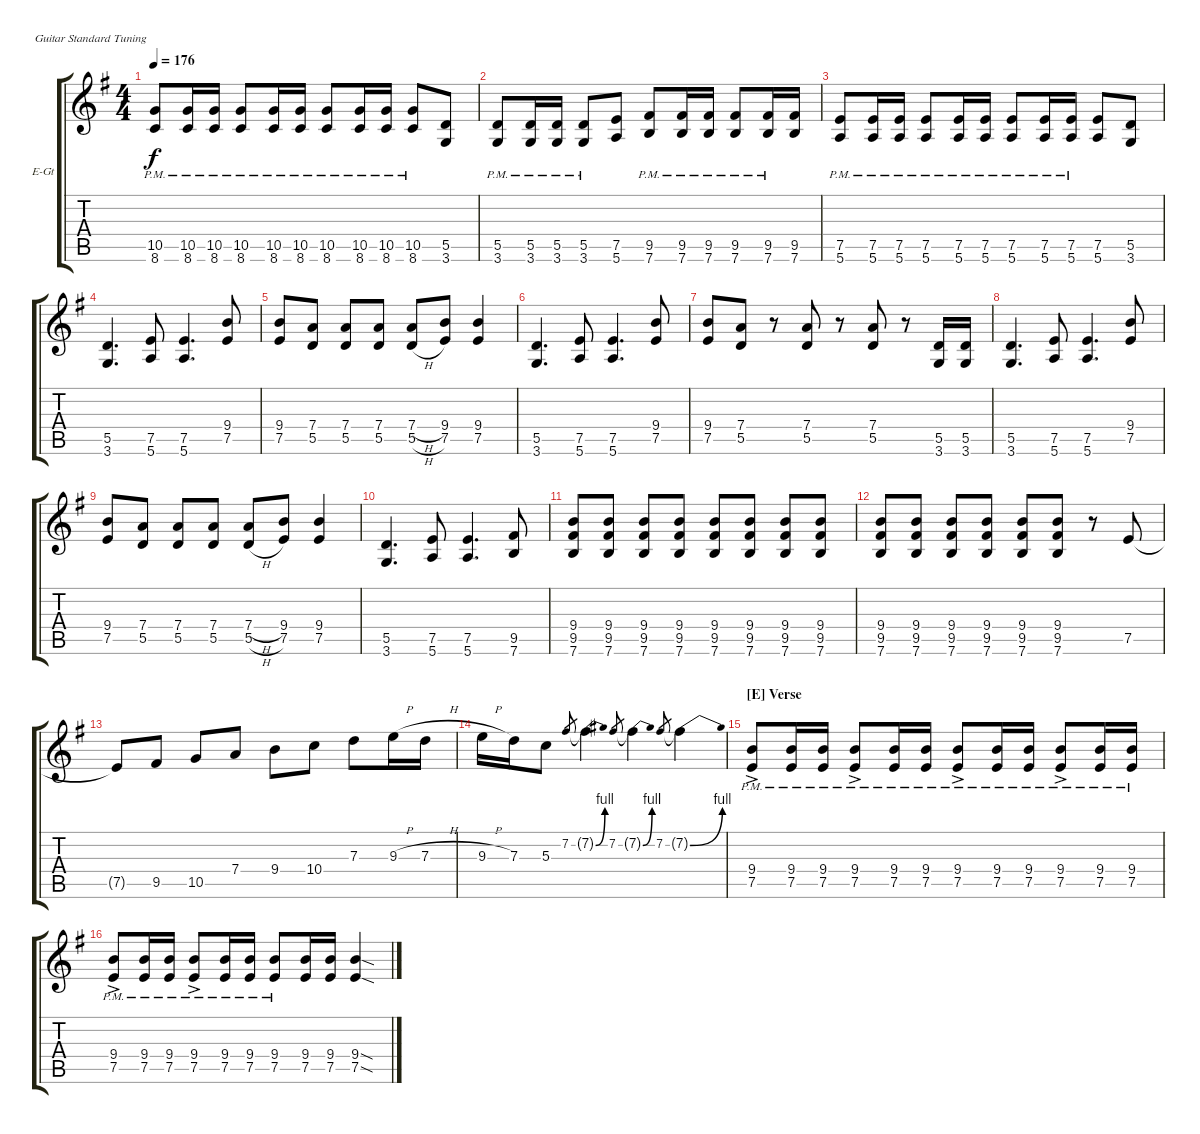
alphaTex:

\bracketExtendMode groupsimilarinstruments
\firstSystemTrackNameOrientation horizontal
\otherSystemsTrackNameOrientation horizontal
\track ("Guitar" "E-Gt") {instrument distortionguitar}
\staff {score tabs}
\tuning (E4 B3 G3 D3 A2 E2)
\ts (4 4)
\tempo 176
\clef g2
\scale
1.05549
\ks g
(10.5{pm} 8.6{pm}).8{dy f} (10.5{pm} 8.6{pm}).16 (10.5{pm} 8.6{pm}).16 (10.5{pm} 8.6{pm}).8 (10.5{pm} 8.6{pm}).16 (10.5{pm} 8.6{pm}).16 (10.5{pm} 8.6{pm}).8 (10.5{pm} 8.6{pm}).16 (10.5{pm} 8.6{pm}).16 (10.5{pm} 8.6{pm}).8 (3.6 5.5).8 |
\scale
0.944515 (5.5{pm} 3.6{pm}).8 (5.5{pm} 3.6{pm}).16 (5.5{pm} 3.6{pm}).16 (5.5{pm} 3.6{pm}).8 (7.5 5.6).8 (9.5{pm} 7.6{pm}).8 (9.5{pm} 7.6{pm}).16 (9.5{pm} 7.6{pm}).16 (9.5{pm} 7.6{pm}).8 (9.5{pm} 7.6{pm}).16 (9.5 7.6).16 |
\scale
1.05549 (7.5{pm} 5.6{pm}).8 (7.5{pm} 5.6{pm}).16 (7.5{pm} 5.6{pm}).16 (7.5{pm} 5.6{pm}).8 (7.5{pm} 5.6{pm}).16 (7.5{pm} 5.6{pm}).16 (7.5{pm} 5.6{pm}).8 (7.5{pm} 5.6{pm}).16 (7.5{pm} 5.6{pm}).16 (5.6 7.5).8 (3.6 5.5).8 |
\scale
0.944515 (5.5 3.6).4{d} (7.5 5.6).8 (7.5 5.6).4{d} (9.4 7.5).8 |
\scale
1.05549 (9.4 7.5).8 (7.4 5.5).8 (7.4 5.5).8 (7.4 5.5).8 (7.4{h} 5.5{h}).8 (9.4 7.5).8 (9.4 7.5).4 |
\scale
0.944515 (5.5 3.6).4{d} (7.5 5.6).8 (7.5 5.6).4{d} (9.4 7.5).8 |
\scale
1.05549 (9.4 7.5).8 (7.4 5.5).8 r.8 (7.4 5.5).8 r.8 (7.4 5.5).8 r.8 (5.5 3.6).16 (5.5 3.6).16 |
\scale
0.944515 (5.5 3.6).4{d} (7.5 5.6).8 (7.5 5.6).4{d} (9.4 7.5).8 |
\scale
1.05549 (9.4 7.5).8 (7.4 5.5).8 (7.4 5.5).8 (7.4 5.5).8 (7.4{h} 5.5{h}).8 (9.4 7.5).8 (9.4 7.5).4 |
\scale
0.944515 (5.5 3.6).4{d} (7.5 5.6).8 (7.5 5.6).4{d} (9.5 7.6).8 |
\scale
1.05549 (9.5 7.6 9.4).8 (9.5 7.6 9.4).8 (9.5 7.6 9.4).8 (7.6 9.5 9.4).8 (9.5 7.6 9.4).8 (9.5 7.6 9.4).8 (9.5 7.6 9.4).8 (7.6 9.5 9.4).8 |
\scale
0.944515 (9.5 7.6 9.4).8 (9.5 7.6 9.4).8 (9.5 7.6 9.4).8 (7.6 9.5 9.4).8 (9.5 7.6 9.4).8 (9.5 7.6 9.4).8 r.8 7.5.8 |
\scale
1.05549 7.5{t}.8 9.5.8 10.5.8 7.4.8 9.4.8 10.4.8 7.3.8 9.3{h}.16 7.3{h}.16 |
\scale
0.944515 9.3{h}.16 7.3.16 5.3.8 7.2.8{gr} 7.2{be (bend 0 0 15 4) t}.4 7.2.8{gr} 7.2{be (bend 0 0 15 4) t}.4 7.2.8{gr} 7.2{be (bend 0 0 15 4) t}.4 |
\section ("E" "Verse")
\scale
1.05549 (7.5{ac pm} 9.4{ac pm}).8 (7.5{pm} 9.4{pm}).16 (7.5{pm} 9.4{pm}).16 (7.5{ac pm} 9.4{ac pm}).8 (7.5{pm} 9.4{pm}).16 (7.5{pm} 9.4{pm}).16 (7.5{ac pm} 9.4{ac pm}).8 (7.5{pm} 9.4{pm}).16 (7.5{pm} 9.4{pm}).16 (7.5{ac pm} 9.4{ac pm}).8 (7.5{pm} 9.4{pm}).16 (7.5{pm} 9.4{pm}).16 |
\scale
0.944515 (7.5{ac pm} 9.4{ac pm}).8 (7.5{pm} 9.4{pm}).16 (7.5{pm} 9.4{pm}).16 (7.5{ac pm} 9.4{ac pm}).8 (7.5{pm} 9.4{pm}).16 (7.5{pm} 9.4{pm}).16 (7.5{pm} 9.4{pm}).8 (7.5 9.4).16 (7.5 9.4).16 (7.5{sod} 9.4{sod}).4
